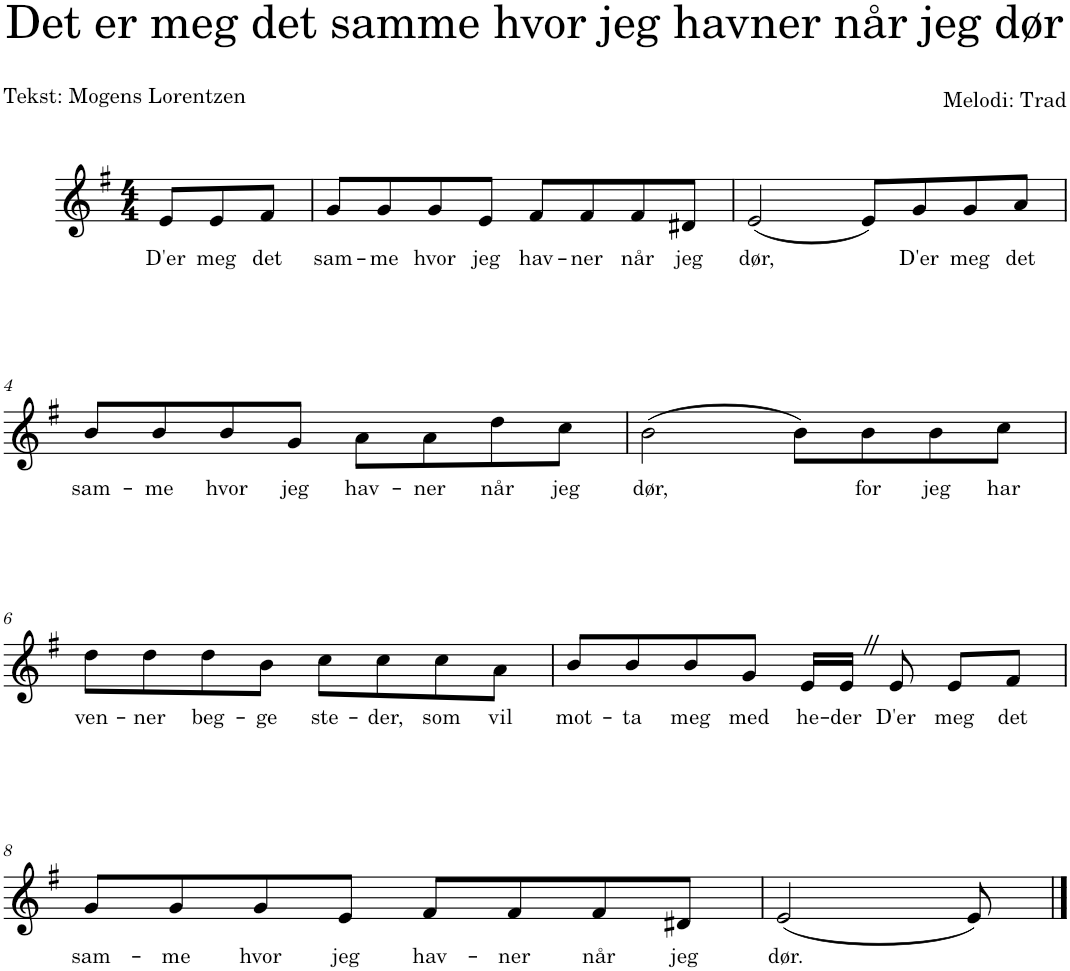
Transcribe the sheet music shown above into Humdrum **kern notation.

**kern	**text
*part1	*part1
*staff1	*staff1
*I"Piano	*
*I'Pno.	*
*clefG2	*
*k[f#]	*
*M4/4	*
=1	=1
!	!LO:LY:b
8e/L	D'er
!	!LO:LY:b
8e/	meg
!	!LO:LY:b
8f#/J	det
=2	=2
!	!LO:LY:b
8g/L	sam-
!	!LO:LY:b
8g/	-me
!	!LO:LY:b
8g/	hvor
!	!LO:LY:b
8e/J	jeg
!	!LO:LY:b
8f#/L	hav-
!	!LO:LY:b
8f#/	-ner
!	!LO:LY:b
8f#/	når
!	!LO:LY:b
8d#X/J	jeg
=3	=3
!	!LO:LY:b
(2e/	dør,
8e/L)	.
!	!LO:LY:b
8g/	D'er
!	!LO:LY:b
8g/	meg
!	!LO:LY:b
8a/J	det
!!LO:LB:g=z
=4	=4
!	!LO:LY:b
8b/L	sam-
!	!LO:LY:b
8b/	-me
!	!LO:LY:b
8b/	hvor
!	!LO:LY:b
8g/J	jeg
!	!LO:LY:b
8a\L	hav-
!	!LO:LY:b
8a\	-ner
!	!LO:LY:b
8dd\	når
!	!LO:LY:b
8cc\J	jeg
=5	=5
!	!LO:LY:b
(2b\	dør,
8b\L)	.
!	!LO:LY:b
8b\	for
!	!LO:LY:b
8b\	jeg
!	!LO:LY:b
8cc\J	har
!!LO:LB:g=z
=6	=6
!	!LO:LY:b
8dd\L	ven-
!	!LO:LY:b
8dd\	-ner
!	!LO:LY:b
8dd\	beg-
!	!LO:LY:b
8b\J	-ge
!	!LO:LY:b
8cc\L	ste-
!	!LO:LY:b
8cc\	-der,
!	!LO:LY:b
8cc\	som
!	!LO:LY:b
8a\J	vil
=7	=7
!	!LO:LY:b
8b/L	mot-
!	!LO:LY:b
8b/	-ta
!	!LO:LY:b
8b/	meg
!	!LO:LY:b
8g/J	med
!	!LO:LY:b
16e/LL	he-
!	!LO:LY:b
16eZ/JJ	-der
!	!LO:LY:b
8e/	D'er
!	!LO:LY:b
8e/L	meg
!	!LO:LY:b
8f#/J	det
!!LO:LB:g=z
=8	=8
!	!LO:LY:b
8g/L	sam-
!	!LO:LY:b
8g/	-me
!	!LO:LY:b
8g/	hvor
!	!LO:LY:b
8e/J	jeg
!	!LO:LY:b
8f#/L	hav-
!	!LO:LY:b
8f#/	-ner
!	!LO:LY:b
8f#/	når
!	!LO:LY:b
8d#X/J	jeg
=9	=9
!	!LO:LY:b
(2e/	dør.
8e/)	.
==	==
*-	*-
